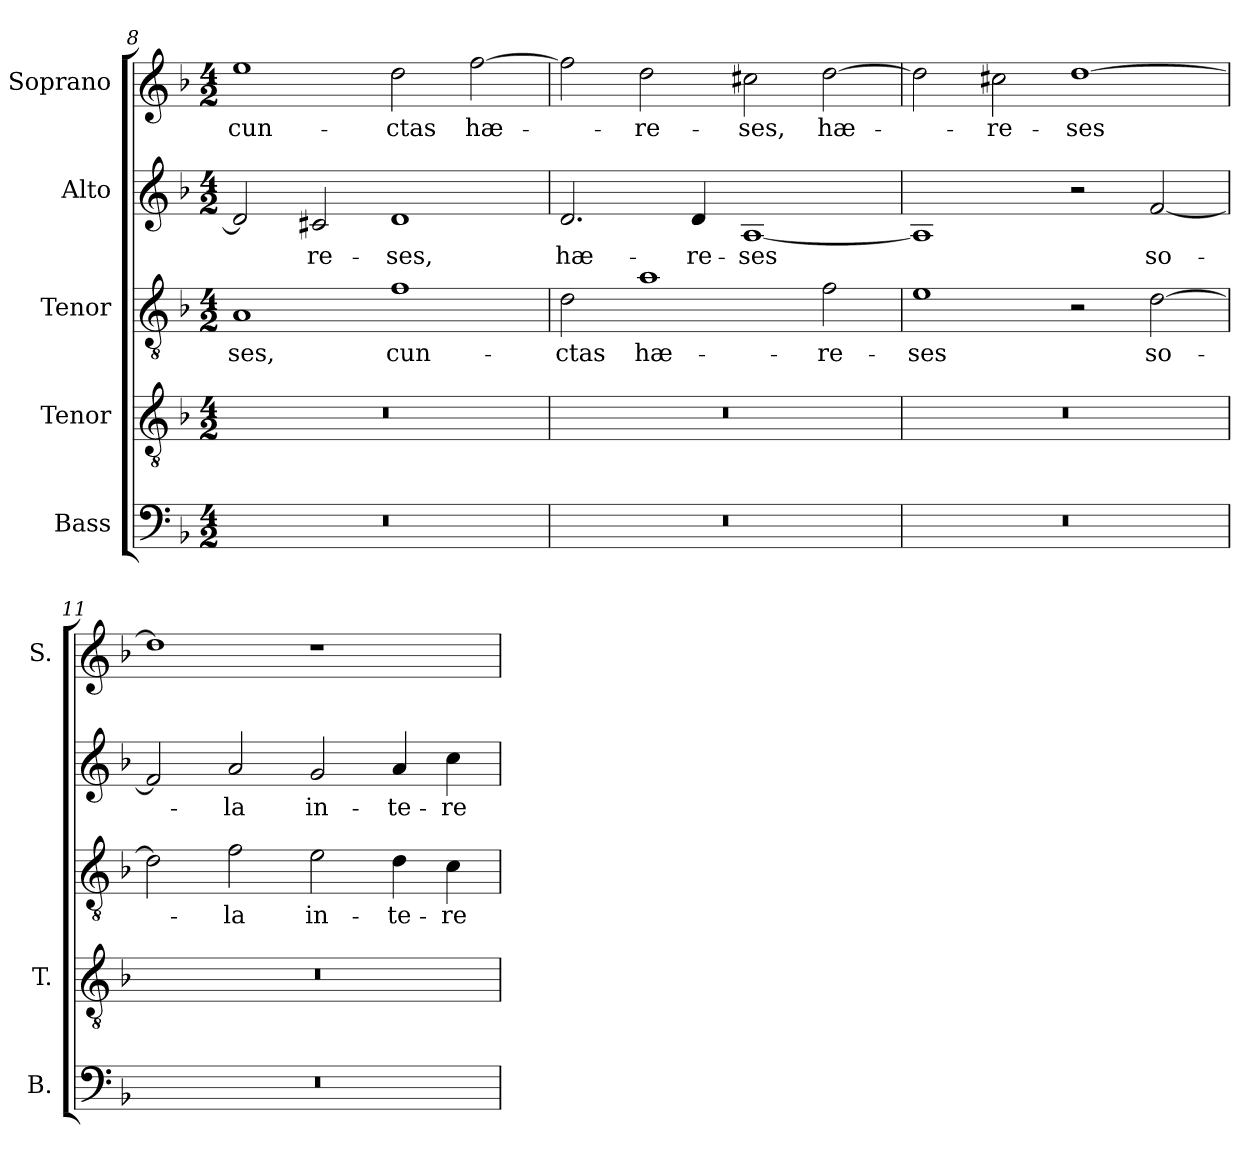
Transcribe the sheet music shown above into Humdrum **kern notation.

**kern	**kern	**kern	**text	**kern	**text	**kern	**text
*part5	*part4	*part3	*part3	*part2	*part2	*part1	*part1
*staff5	*staff4	*staff3	*staff3	*staff2	*staff2	*staff1	*staff1
*I"Bass	*I"Tenor	*I"Tenor	*	*I"Alto	*	*I"Soprano	*
*I'B.	*I'T.	*	*	*	*	*I'S.	*
*clefF4	*clefGv2	*clefGv2	*	*clefG2	*	*clefG2	*
*	*ITrd7c12	*ITrd7c12	*	*	*	*	*
*k[b-]	*k[b-]	*k[b-]	*	*k[b-]	*	*k[b-]	*
*F:	*F:	*F:	*	*F:	*	*F:	*
*M4/2	*M4/2	*M4/2	*	*M4/2	*	*M4/2	*
=8	=8	=8	=8	=8	=8	=8	=8
!LO:N:vis=1	!LO:N:vis=1	!	!	!	!	!	!
!	!	!	!LO:LY:b:color=#000000	!	!	!	!
!	!	!	!	!	!	!	!LO:LY:b:color=#000000
0r	0r	1AAi	-ses,	2di/]	.	1eei	cun-
!	!	!	!	!	!LO:LY:b:color=#000000	!	!
.	.	.	.	2c#Xi/	-re-	.	.
!	!	!	!LO:LY:b:color=#000000	!	!	!	!
!	!	!	!	!	!LO:LY:b:color=#000000	!	!
!	!	!	!	!	!	!	!LO:LY:b:color=#000000
.	.	1Fi	cun-	1di	-ses,	2ddi\	-ctas
!	!	!	!	!	!	!	!LO:LY:b:color=#000000
.	.	.	.	.	.	[2ffi\	hæ-
=9	=9	=9	=9	=9	=9	=9	=9
!LO:N:vis=1	!LO:N:vis=1	!	!	!	!	!	!
!	!	!	!LO:LY:b:color=#000000	!	!	!	!
!	!	!	!	!	!LO:LY:b:color=#000000	!	!
0r	0r	2Di\	-ctas	2.di/	hæ-	2ffi\]	.
!	!	!	!LO:LY:b:color=#000000	!	!	!	!
!	!	!	!	!	!	!	!LO:LY:b:color=#000000
.	.	1Ai	hæ-	.	.	2ddi\	-re-
!	!	!	!	!	!LO:LY:b:color=#000000	!	!
.	.	.	.	4di/	-re-	.	.
!	!	!	!	!	!LO:LY:b:color=#000000	!	!
!	!	!	!	!	!	!	!LO:LY:b:color=#000000
.	.	.	.	[1Ai	-ses	2cc#Xi\	-ses,
!	!	!	!LO:LY:b:color=#000000	!	!	!	!
!	!	!	!	!	!	!	!LO:LY:b:color=#000000
.	.	2Fi\	-re-	.	.	[2ddi\	hæ-
=10	=10	=10	=10	=10	=10	=10	=10
!LO:N:vis=1	!LO:N:vis=1	!	!	!	!	!	!
!	!	!	!LO:LY:b:color=#000000	!	!	!	!
0r	0r	1Ei	-ses	1Ai]	.	2ddi\]	.
!	!	!	!	!	!	!	!LO:LY:b:color=#000000
.	.	.	.	.	.	2cc#Xi\	-re-
!	!	!	!	!	!	!	!LO:LY:b:color=#000000
.	.	2r	.	2r	.	[1ddi	-ses
!	!	!	!LO:LY:b:color=#000000	!	!	!	!
!	!	!	!	!	!LO:LY:b:color=#000000	!	!
.	.	[2Di\	so-	[2fi/	so-	.	.
!!LO:LB:g=z
=11	=11	=11	=11	=11	=11	=11	=11
!LO:N:vis=1	!LO:N:vis=1	!	!	!	!	!	!
0r	0r	2Di\]	.	2fi/]	.	1ddi]	.
!	!	!	!LO:LY:b:color=#000000	!	!	!	!
!	!	!	!	!	!LO:LY:b:color=#000000	!	!
.	.	2Fi\	-la	2ai/	-la	.	.
!	!	!	!LO:LY:b:color=#000000	!	!	!	!
!	!	!	!	!	!LO:LY:b:color=#000000	!	!
.	.	2Ei\	in-	2gi/	in-	1r	.
!	!	!	!LO:LY:b:color=#000000	!	!	!	!
!	!	!	!	!	!LO:LY:b:color=#000000	!	!
.	.	4Di\	-te-	4ai/	-te-	.	.
!	!	!	!LO:LY:b:color=#000000	!	!	!	!
!	!	!	!	!	!LO:LY:b:color=#000000	!	!
.	.	4Ci\	-re-	4cci\	-re-	.	.
=	=	=	=	=	=	=	=
*-	*-	*-	*-	*-	*-	*-	*-
